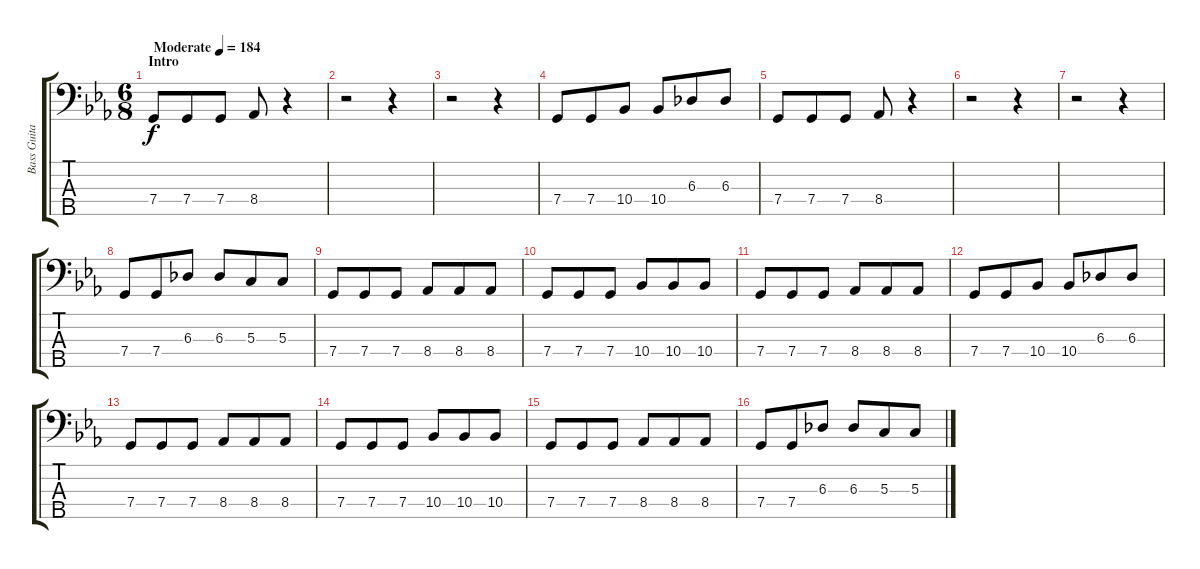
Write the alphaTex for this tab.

\track ("Bass Guitar" "Bass Guita") {instrument electricbassfinger}
\staff {score tabs}
\tuning (F2 C2 G1 C1 A0) {hide}
\ts (6 8)
\section ("" "Intro")
\tempo (184 "Moderate")
\clef f4
\ks eb
7.4.8{dy f instrument electricbassfinger} 7.4.8 7.4.8 8.4.8 r.4 |
r.2 r.4 |
r.2 r.4 |
7.4.8 7.4.8 10.4.8 10.4.8 6.3.8 6.3.8 |
7.4.8 7.4.8 7.4.8 8.4.8 r.4 |
r.2 r.4 |
r.2 r.4 |
7.4.8 7.4.8 6.3.8 6.3.8 5.3.8 5.3.8 |
7.4.8 7.4.8 7.4.8 8.4.8 8.4.8 8.4.8 |
7.4.8 7.4.8 7.4.8 10.4.8 10.4.8 10.4.8 |
7.4.8 7.4.8 7.4.8 8.4.8 8.4.8 8.4.8 |
7.4.8 7.4.8 10.4.8 10.4.8 6.3.8 6.3.8 |
7.4.8 7.4.8 7.4.8 8.4.8 8.4.8 8.4.8 |
7.4.8 7.4.8 7.4.8 10.4.8 10.4.8 10.4.8 |
7.4.8 7.4.8 7.4.8 8.4.8 8.4.8 8.4.8 |
7.4.8 7.4.8 6.3.8 6.3.8 5.3.8 5.3.8
